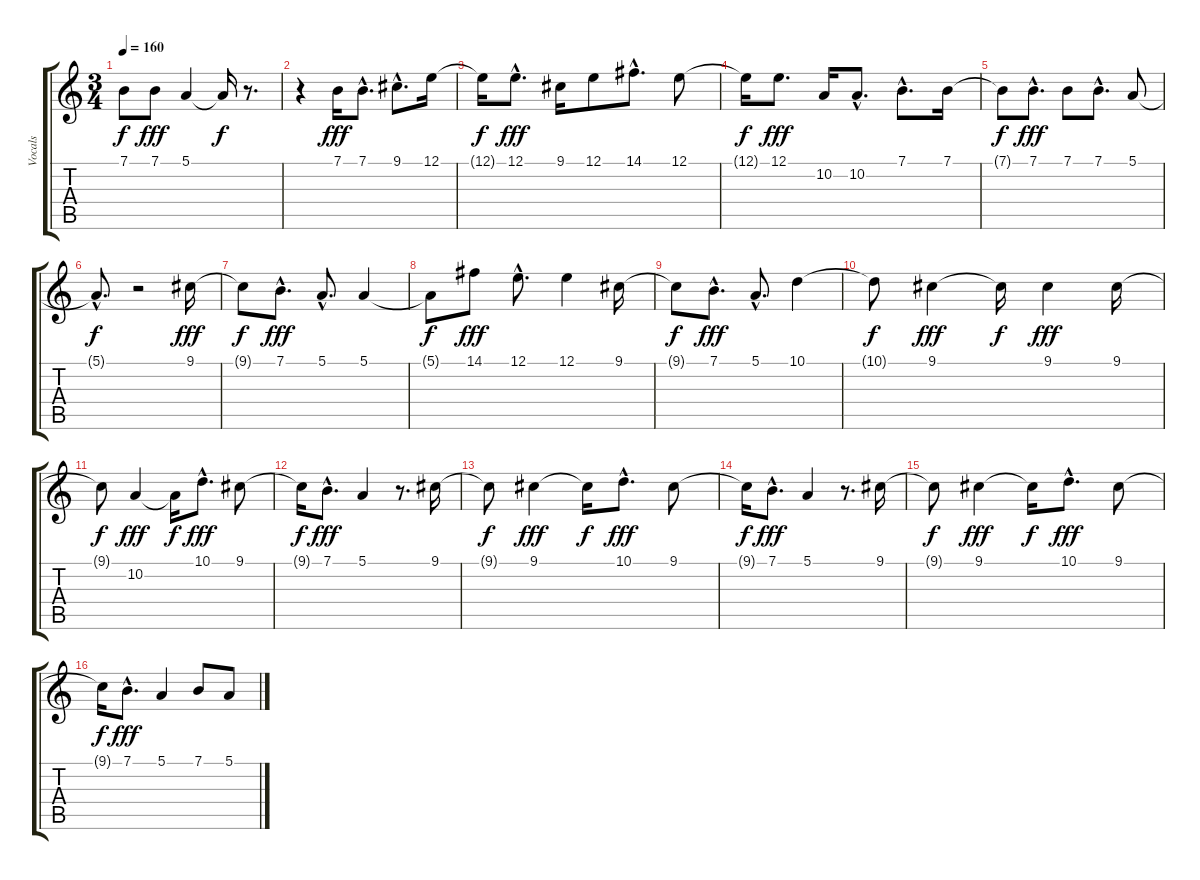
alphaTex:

\track ("Vocals" "Vocals") {instrument voiceoohs}
\staff {score tabs}
\tuning (E4 B3 G3 D3 A2 E2) {hide}
\ts (3 4)
\tempo 160
\clef g2
\ks c
7.1{t}.8{dy f} 7.1.8{dy fff} 5.1.4 5.1{t}.16{dy f} r.8{d} |
r.4 7.1.16{dy fff} 7.1{hac}.8{d} 9.1{hac}.8{d} 12.1.16 |
12.1{t}.16{dy f} 12.1{hac}.8{d dy fff} 9.1.16 12.1.8 14.1{hac}.8{d} 12.1.8 |
12.1{t}.16{dy f} 12.1.8{d dy fff} 10.2.16 10.2{hac}.8{d} 7.1{hac}.8{d} 7.1.16 |
7.1{t}.8{dy f} 7.1{hac}.8{d dy fff} 7.1.8 7.1{hac}.8{d} 5.1.8 |
5.1{hac t}.8{d dy f} r.2 9.1.16{dy fff} |
9.1{t}.8{dy f} 7.1{hac}.8{d dy fff} 5.1{hac}.8{d} 5.1.4 |
5.1{t}.8{dy f} 14.1.8{dy fff} 12.1{hac}.8{d} 12.1.4 9.1.16 |
9.1{t}.8{dy f} 7.1{hac}.8{d dy fff} 5.1{hac}.8{d} 10.1.4 |
10.1{t}.8{dy f} 9.1.4{dy fff} 9.1{t}.16{dy f} 9.1.4{dy fff} 9.1.16 |
9.1{t}.8{dy f} 10.2.4{dy fff} 10.2{t}.16{dy f} 10.1{hac}.8{d dy fff} 9.1.8 |
9.1{t}.16{dy f} 7.1{hac}.8{d dy fff} 5.1.4 r.8{d} 9.1.16 |
9.1{t}.8{dy f} 9.1.4{dy fff} 9.1{t}.16{dy f} 10.1{hac}.8{d dy fff} 9.1.8 |
9.1{t}.16{dy f} 7.1{hac}.8{d dy fff} 5.1.4 r.8{d} 9.1.16 |
9.1{t}.8{dy f} 9.1.4{dy fff} 9.1{t}.16{dy f} 10.1{hac}.8{d dy fff} 9.1.8 |
9.1{t}.16{dy f} 7.1{hac}.8{d dy fff} 5.1.4 7.1.8 5.1.8
